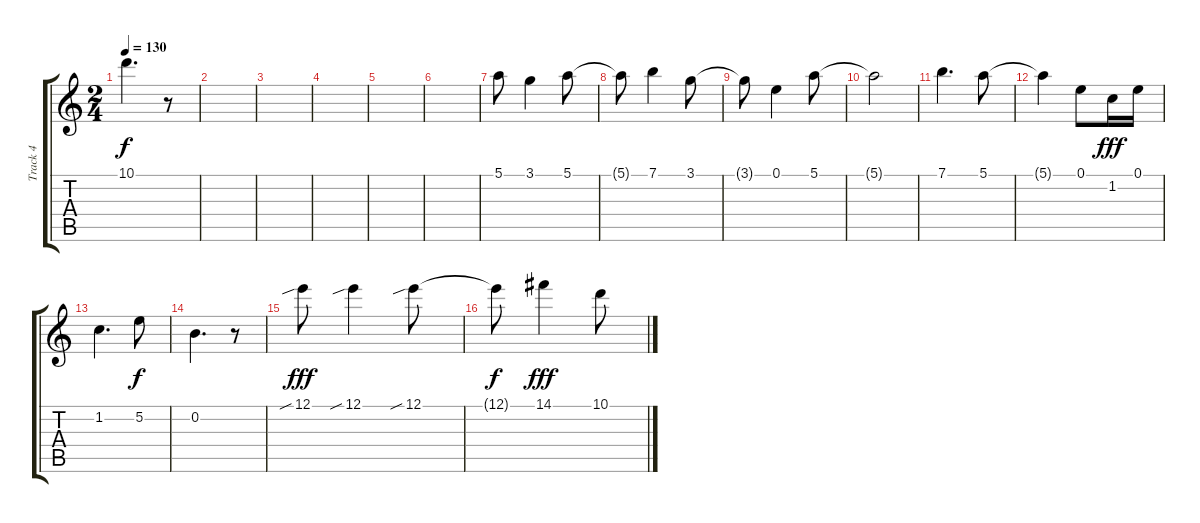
\track ("Track 4" "Track 4") {instrument distortionguitar}
\staff {score tabs}
\tuning (E4 B3 G3 D3 A2 E2) {hide}
\ts (2 4)
\tempo 130
\clef g2
\ks c
10.1{t}.4{d dy f} r.8 |
|
|
|
|
|
5.1.8 3.1.4 5.1.8 |
5.1{t}.8 7.1.4 3.1.8 |
3.1{t}.8 0.1.4 5.1.8 |
5.1{t}.2 |
7.1.4{d} 5.1.8 |
5.1{t}.4 0.1.8 1.2.16{dy fff} 0.1.16 |
1.2.4{d} 5.2.8{dy f} |
0.2.4{d} r.8 |
12.1{sib}.8{dy fff} 12.1{sib}.4 12.1{sib}.8 |
12.1{t}.8{dy f} 14.1.4{dy fff} 10.1.8
